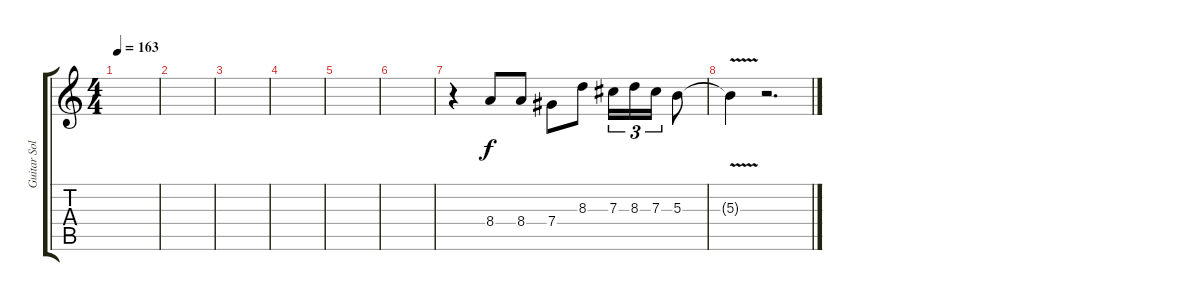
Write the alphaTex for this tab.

\track ("Guitar Solo" "Guitar Sol") {instrument distortionguitar}
\staff {score tabs}
\tuning (Eb4 Bb3 Gb3 Db3 Ab2 Eb2) {hide}
\ts (4 4)
\tempo 163
\clef g2
\ks c
|
|
|
|
|
|
r.4 8.4.8 8.4.8 7.4.8 8.3.8 7.3.16{tu (3 2)} 8.3.16{tu (3 2)} 7.3.16{tu (3 2)} 5.3.8 |
5.3{v t}.4 r.2{d}
